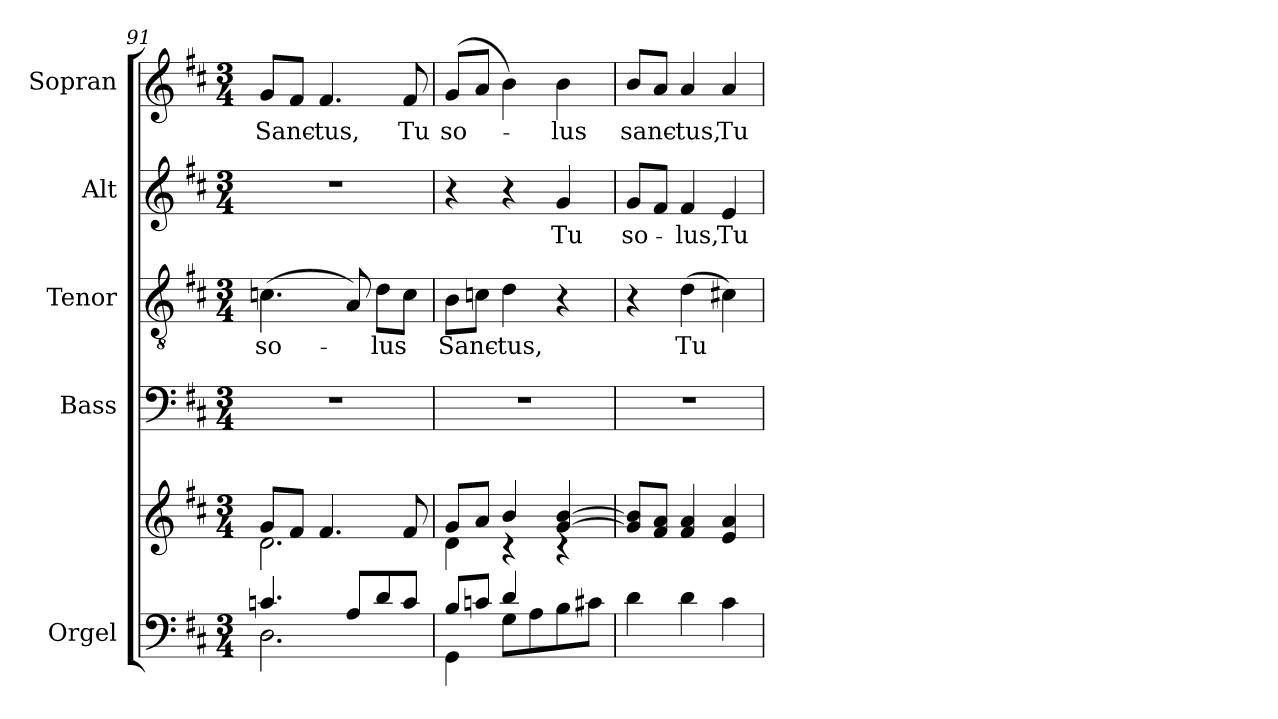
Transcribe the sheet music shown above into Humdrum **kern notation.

**kern	**kern	**kern	**kern	**text	**kern	**text	**kern	**text
*part5	*part5	*part4	*part3	*part3	*part2	*part2	*part1	*part1
*staff6	*staff5	*staff4	*staff3	*staff3	*staff2	*staff2	*staff1	*staff1
*I"Orgel	*	*I"Bass	*I"Tenor	*	*I"Alt	*	*I"Sopran	*
*I'Org.	*	*I'B.	*I'T.	*	*I'A.	*	*I'S.	*
*clefF4	*clefG2	*clefF4	*clefGv2	*	*clefG2	*	*clefG2	*
*k[f#c#]	*k[f#c#]	*k[f#c#]	*k[f#c#]	*	*k[f#c#]	*	*k[f#c#]	*
*D:	*D:	*D:	*D:	*	*D:	*	*D:	*
*M3/4	*M3/4	*M3/4	*M3/4	*	*M3/4	*	*M3/4	*
=91	=91	=91	=91	=91	=91	=91	=91	=91
*^	*^	*	*	*	*	*	*	*
!	!	!	!	!	!	!LO:LY:b	!	!	!	!LO:LY:b
4.cn/	2.D\	8g/L	2.d\	2.r	(>4.cn\	so-	2.r	.	8g/L	Sanc-
.	.	8f#/J	.	.	.	.	.	.	8f#/J	.
!	!	!	!	!	!	!	!	!	!	!LO:LY:b
.	.	4.f#/	.	.	.	.	.	.	4.f#/	-tus,
8A/L	.	.	.	.	8A/)	.	.	.	.	.
!	!	!	!	!	!	!LO:LY:b	!	!	!	!
8d/	.	.	.	.	8d\L	-lus	.	.	.	.
!	!	!	!	!	!	!	!	!	!	!LO:LY:b
8c/J	.	8f#/	.	.	8c\J	.	.	.	8f#/	Tu
=92	=92	=92	=92	=92	=92	=92	=92	=92	=92	=92
!	!	!	!	!	!	!LO:LY:b	!	!	!	!LO:LY:b
8B/L	4GG\	8g/L	4d\	2.r	8B\L	Sanc-	4r	.	(>8g/L	so-
8cn/J	.	8a/J	.	.	8cn\J	.	.	.	8a/J	.
!	!	!	!	!	!	!LO:LY:b	!	!	!	!
4d/	8G\L	4b/	4rc	.	4d\	-tus,	4r	.	4b\)	.
.	8A\	.	.	.	.	.	.	.	.	.
!	!	!	!	!	!	!	!	!LO:LY:b	!	!LO:LY:b
4ryy	8B\	[>4g/ [>4b/	4rc	.	4r	.	4g/	Tu	4b\	-lus
.	8c#X\J	.	.	.	.	.	.	.	.	.
*	*	*v	*v	*	*	*	*	*	*	*
=93	=93	=93	=93	=93	=93	=93	=93	=93	=93
!	!	!	!	!	!	!	!LO:LY:b	!	!LO:LY:b
*v	*v	*	*	*	*	*	*	*	*
4d\	8g/] 8b/]L	2.r	4r	.	8g/L	so-	8b/L	sanc-
.	8f#/ 8a/J	.	.	.	8f#/J	.	8a/J	.
!	!	!	!	!LO:LY:b	!	!LO:LY:b	!	!LO:LY:b
4d\	4f#/ 4a/	.	(>4d\	Tu	4f#/	-lus,	4a/	-tus,
!	!	!	!	!	!	!LO:LY:b	!	!LO:LY:b
4c#\	4e/ 4a/	.	4c#X\)	.	4e/	Tu	4a/	Tu
=	=	=	=	=	=	=	=	=
*-	*-	*-	*-	*-	*-	*-	*-	*-
